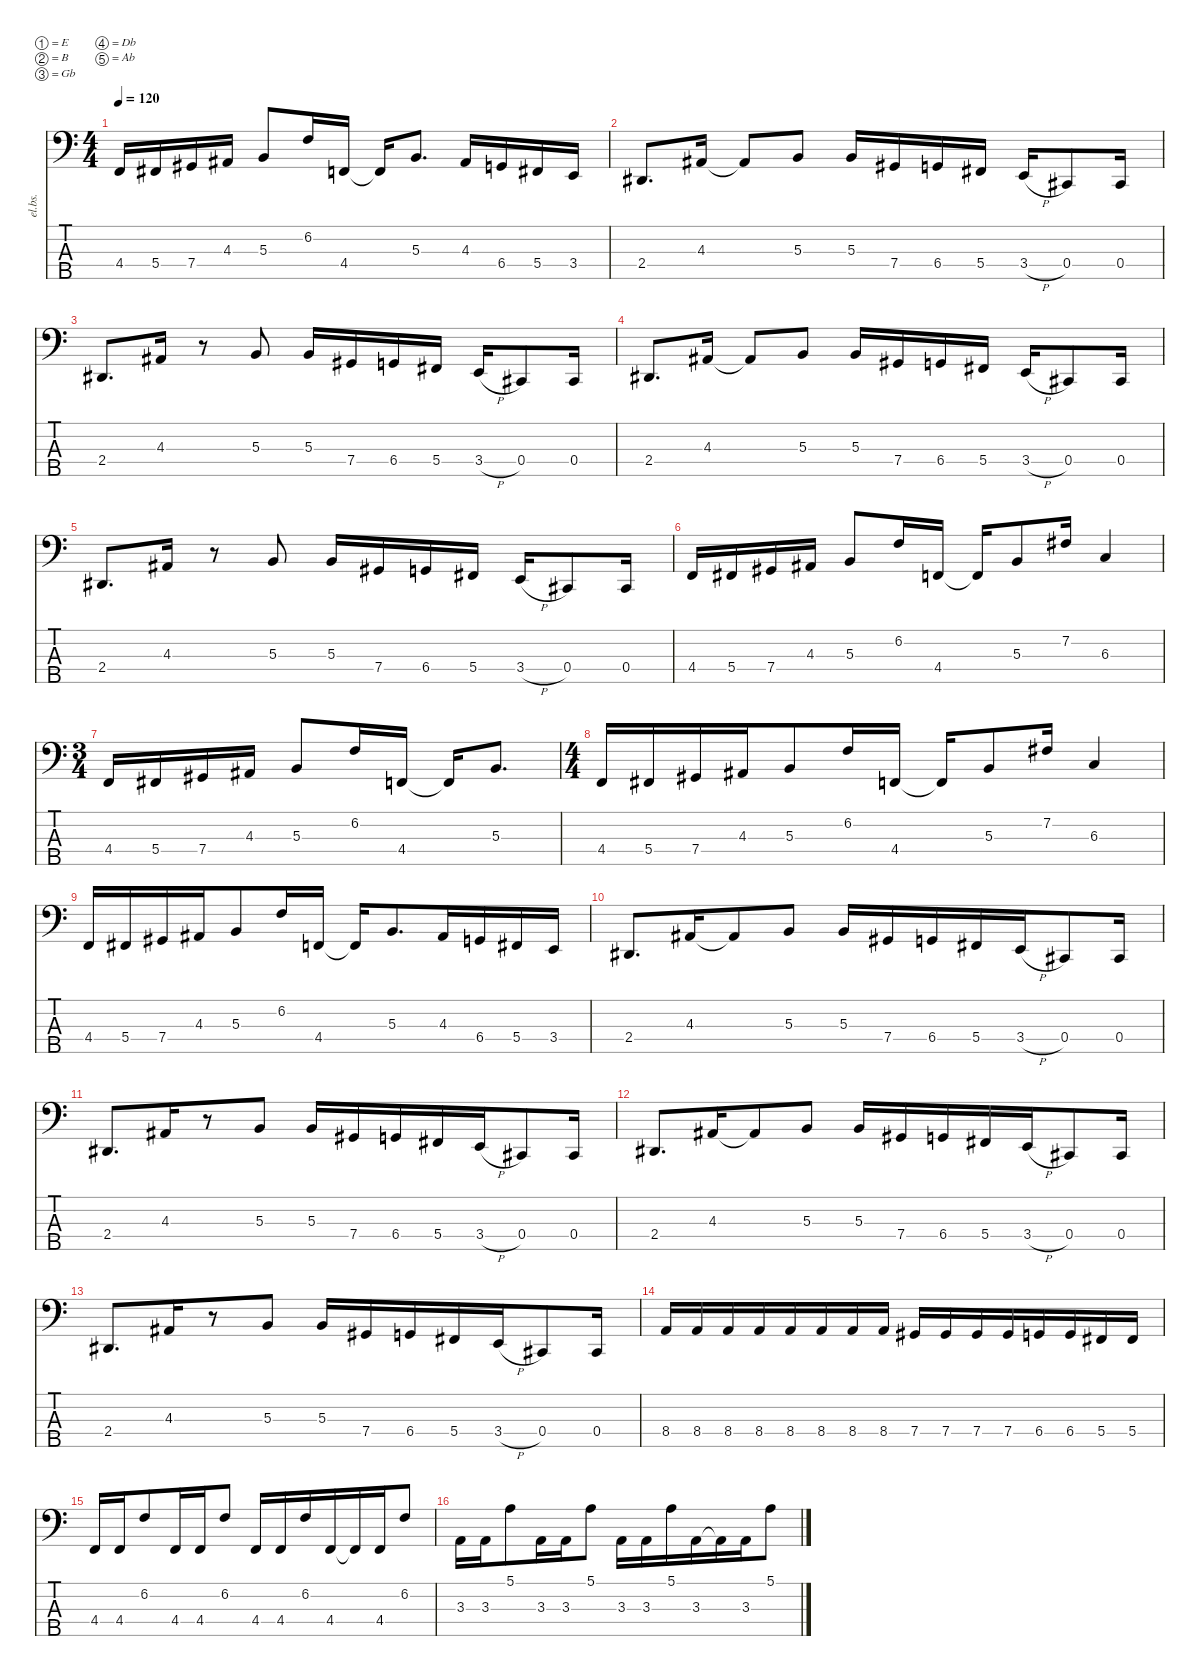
\defaultSystemsLayout 4
\hideDynamics
\bracketExtendMode nobrackets
\otherSystemsTrackNameOrientation horizontal
\track ("D. Briggs Bass" "el.bs.") {instrument electricbassfinger}
\staff {score tabs}
\tuning (E2 B1 Gb1 Db1 Ab0)
\ts (4 4)
\tempo 120
\clef f4
\ks c
4.4.16{dy f beam Up} 5.4{acc #}.16{beam Up} 7.4{acc #}.16{beam Up} 4.3{acc #}.16{beam Up} 5.3.8{beam Up} 6.2.16{beam Up} 4.4.16{beam Up} 4.4{t}.16{beam Up} 5.3.8{d beam Up} 4.3{acc #}.16{beam Up} 6.4.16{beam Up} 5.4{acc #}.16{beam Up} 3.4.16{beam Up} |
2.4{acc #}.8{d beam Up} 4.3{acc #}.16{beam Up} 4.3{t acc #}.8{beam Up} 5.3.8{beam Up} 5.3.16{beam Up} 7.4{acc #}.16{beam Up} 6.4.16{beam Up} 5.4{acc #}.16{beam Up} 3.4{h}.16{beam Up} 0.4{acc #}.8{beam Up} 0.4{acc #}.16{beam Up} |
2.4{acc #}.8{d beam Up} 4.3{acc #}.16{beam Up} r.8{beam Up} 5.3.8{beam Up} 5.3.16{beam Up} 7.4{acc #}.16{beam Up} 6.4.16{beam Up} 5.4{acc #}.16{beam Up} 3.4{h}.16{beam Up} 0.4{acc #}.8{beam Up} 0.4{acc #}.16{beam Up} |
2.4{acc #}.8{d beam Up} 4.3{acc #}.16{beam Up} 4.3{t acc #}.8{beam Up} 5.3.8{beam Up} 5.3.16{beam Up} 7.4{acc #}.16{beam Up} 6.4.16{beam Up} 5.4{acc #}.16{beam Up} 3.4{h}.16{beam Up} 0.4{acc #}.8{beam Up} 0.4{acc #}.16{beam Up} |
2.4{acc #}.8{d beam Up} 4.3{acc #}.16{beam Up} r.8{beam Up} 5.3.8{beam Up} 5.3.16{beam Up} 7.4{acc #}.16{beam Up} 6.4.16{beam Up} 5.4{acc #}.16{beam Up} 3.4{h}.16{beam Up} 0.4{acc #}.8{beam Up} 0.4{acc #}.16{beam Up} |
4.4.16{beam Up} 5.4{acc #}.16{beam Up} 7.4{acc #}.16{beam Up} 4.3{acc #}.16{beam Up} 5.3.8{beam Up} 6.2.16{beam Up} 4.4.16{beam Up} 4.4{t}.16{beam Up} 5.3.8{beam Up} 7.2{acc #}.16{beam Up} 6.3.4{beam Up} |
\ts (3 4)
\beaming (8 2 2 2)
4.4.16{beam Up} 5.4{acc #}.16{beam Up} 7.4{acc #}.16{beam Up} 4.3{acc #}.16{beam Up} 5.3.8{beam Up} 6.2.16{beam Up} 4.4.16{beam Up} 4.4{t}.16{beam Up} 5.3.8{d beam Up} |
\ts (4 4)
\beaming (8 4 4)
4.4.16{beam Up} 5.4{acc #}.16{beam Up} 7.4{acc #}.16{beam Up} 4.3{acc #}.16{beam Up} 5.3.8{beam Up} 6.2.16{beam Up} 4.4.16{beam Up} 4.4{t}.16{beam Up} 5.3.8{beam Up} 7.2{acc #}.16{beam Up} 6.3.4{beam Up} |
4.4.16{beam Up} 5.4{acc #}.16{beam Up} 7.4{acc #}.16{beam Up} 4.3{acc #}.16{beam Up} 5.3.8{beam Up} 6.2.16{beam Up} 4.4.16{beam Up} 4.4{t}.16{beam Up} 5.3.8{d beam Up} 4.3{acc #}.16{beam Up} 6.4.16{beam Up} 5.4{acc #}.16{beam Up} 3.4.16{beam Up} |
2.4{acc #}.8{d beam Up} 4.3{acc #}.16{beam Up} 4.3{t acc #}.8{beam Up} 5.3.8{beam Up} 5.3.16{beam Up} 7.4{acc #}.16{beam Up} 6.4.16{beam Up} 5.4{acc #}.16{beam Up} 3.4{h}.16{beam Up} 0.4{acc #}.8{beam Up} 0.4{acc #}.16{beam Up} |
2.4{acc #}.8{d beam Up} 4.3{acc #}.16{beam Up} r.8{beam Up} 5.3.8{beam Up} 5.3.16{beam Up} 7.4{acc #}.16{beam Up} 6.4.16{beam Up} 5.4{acc #}.16{beam Up} 3.4{h}.16{beam Up} 0.4{acc #}.8{beam Up} 0.4{acc #}.16{beam Up} |
2.4{acc #}.8{d beam Up} 4.3{acc #}.16{beam Up} 4.3{t acc #}.8{beam Up} 5.3.8{beam Up} 5.3.16{beam Up} 7.4{acc #}.16{beam Up} 6.4.16{beam Up} 5.4{acc #}.16{beam Up} 3.4{h}.16{beam Up} 0.4{acc #}.8{beam Up} 0.4{acc #}.16{beam Up} |
2.4{acc #}.8{d beam Up} 4.3{acc #}.16{beam Up} r.8{beam Up} 5.3.8{beam Up} 5.3.16{beam Up} 7.4{acc #}.16{beam Up} 6.4.16{beam Up} 5.4{acc #}.16{beam Up} 3.4{h}.16{beam Up} 0.4{acc #}.8{beam Up} 0.4{acc #}.16{beam Up} |
8.4.16{beam Up} 8.4.16{beam Up} 8.4.16{beam Up} 8.4.16{beam Up} 8.4.16{beam Up} 8.4.16{beam Up} 8.4.16{beam Up} 8.4.16{beam Up} 7.4{acc #}.16{beam Up} 7.4{acc #}.16{beam Up} 7.4{acc #}.16{beam Up} 7.4{acc #}.16{beam Up} 6.4.16{beam Up} 6.4.16{beam Up} 5.4{acc #}.16{beam Up} 5.4{acc #}.16{beam Up} |
4.4.16{beam Up} 4.4.16{beam Up} 6.2.8{beam Up} 4.4.16{beam Up} 4.4.16{beam Up} 6.2.8{beam Up} 4.4.16{beam Up} 4.4.16{beam Up} 6.2.16{beam Up} 4.4.16{beam Up} 4.4{t}.16{beam Up} 4.4.16{beam Up} 6.2.8{beam Up} |
3.3.16{beam Down} 3.3.16{beam Down} 5.1.8{beam Down} 3.3.16{beam Down} 3.3.16{beam Down} 5.1.8{beam Down} 3.3.16{beam Down} 3.3.16{beam Down} 5.1.16{beam Down} 3.3.16{beam Down} 3.3{t}.16{beam Down} 3.3.16{beam Down} 5.1.8{beam Down}
